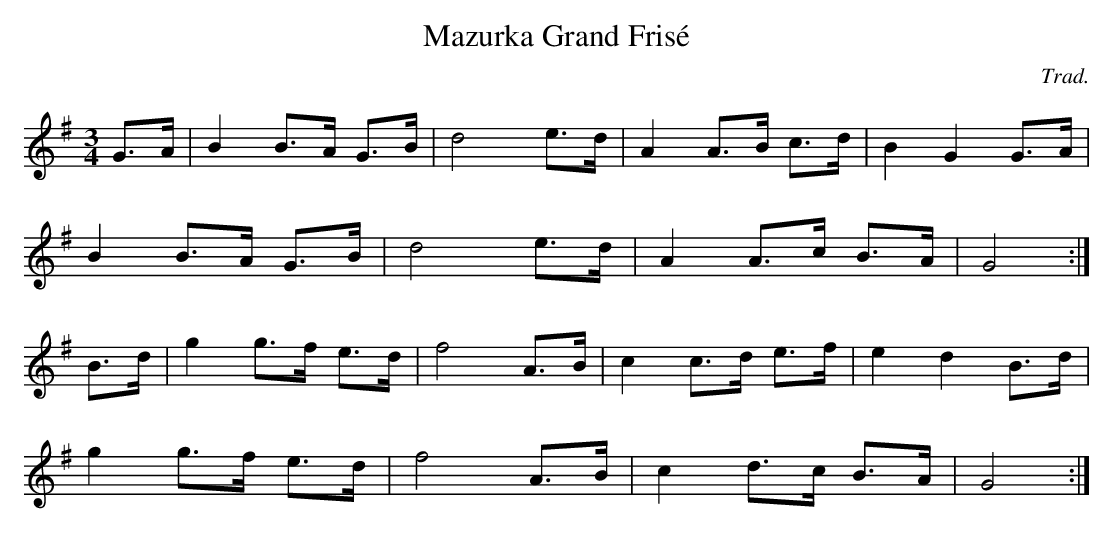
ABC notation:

X:1
T:Mazurka Grand Frisé
C:Trad.
L:1/8
M:3/4
K:G major
G>A|B2 B>A G>B|d4 e>d|A2 A>B c>d|B2 G2 G>A|
B2 B>A G>B|d4 e>d|A2 A>c B>A|G4:|
B>d|g2 g>f e>d|f4 A>B|c2 c>d e>f|e2d2 B>d|
g2 g>f e>d|f4 A>B|c2 d>c B>A|G4:|
